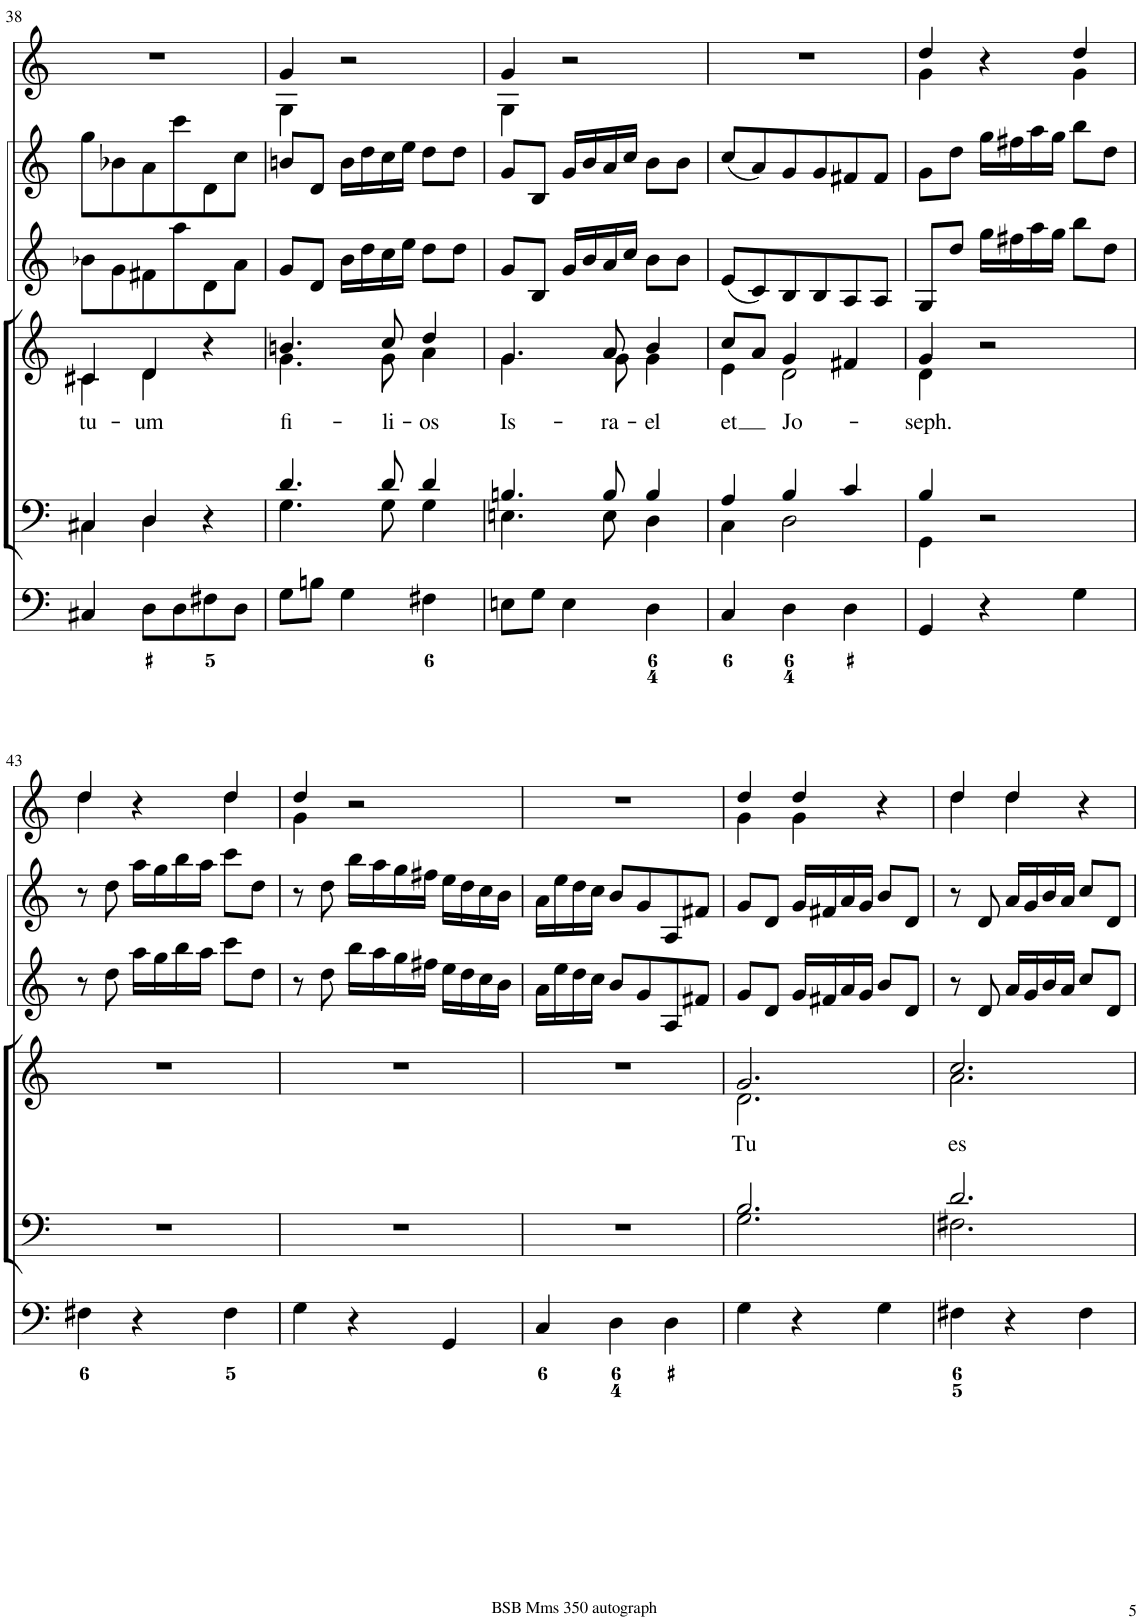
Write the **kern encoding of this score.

**kern	**kern	**kern	**text	**kern	**kern	**kern
*part6	*part5	*part4	*part4	*part3	*part2	*part1
*staff6	*staff5	*staff4	*staff4	*staff3	*staff2	*staff1
*I"Organ	*I"Voice	*I"Voice	*	*I"Violino 2	*I"Violino 1	*I"Clarini in C
*	*	*	*	*I'Vln	*I'Vln	*
!!LO:PB:g=z
*clefF4	*clefF4	*clefG2	*	*clefG2	*clefG2	*clefG2
*k[]	*k[]	*k[]	*	*k[]	*k[]	*k[]
*M3/4	*M3/4	*M3/4	*	*M3/4	*M3/4	*M3/4
=38	=38	=38	=38	=38	=38	=38
*	*^	*	*	*	*	*
!	!	!	!	!LO:LY:b	!	!	!
*	*	*	*^	*	*	*	*
4C#X/	4C#X/	4C#\	4c#X/	4c#\	tu-	8b-X\L	8gg\L	2.r
.	.	.	.	.	.	8g\	8b-X\	.
!	!	!	!	!	!LO:LY:b	!	!	!
8D\L	4D/	4D\	4d/	4d\	-um	8f#X\	8a\	.
8D\	.	.	.	.	.	8aa\	8ccc\	.
8F#X\	4r	4ryy	4r	4ryy	.	8d\	8d\	.
8D\J	.	.	.	.	.	8a\J	8cc\J	.
=39	=39	=39	=39	=39	=39	=39	=39	=39
!	!	!	!	!	!LO:LY:b	!	!	!
*	*	*	*	*	*	*	*	*^
8G\L	4.d/	4.G\	4.bn/	4.g\	fi-	8g/L	8bn/L	4g/	4G\
8Bn\J	.	.	.	.	.	8d/J	8d/J	.	.
4G\	.	.	.	.	.	16b\LL	16b\LL	2r	2ryy
.	.	.	.	.	.	16dd\	16dd\	.	.
!	!	!	!	!	!LO:LY:b	!	!	!	!
.	8d/	8G\	8cc/	8g\	-li-	16cc\	16cc\	.	.
.	.	.	.	.	.	16ee\JJ	16ee\JJ	.	.
!	!	!	!	!	!LO:LY:b	!	!	!	!
4F#X\	4d/	4G\	4dd/	4a\	-os	8dd\L	8dd\L	.	.
.	.	.	.	.	.	8dd\J	8dd\J	.	.
=40	=40	=40	=40	=40	=40	=40	=40	=40	=40
!	!	!	!	!	!LO:LY:b	!	!	!	!
8En\L	4.Bn/	4.En\	4.g/	4.g\	Is-	8g/L	8g/L	4g/	4G\
8G\J	.	.	.	.	.	8B/J	8B/J	.	.
4E\	.	.	.	.	.	16g/LL	16g/LL	2r	2ryy
.	.	.	.	.	.	16b/	16b/	.	.
!	!	!	!	!	!LO:LY:b	!	!	!	!
.	8B/	8E\	8a/	8g\	-ra-	16a/	16a/	.	.
.	.	.	.	.	.	16cc/JJ	16cc/JJ	.	.
!	!	!	!	!	!LO:LY:b	!	!	!	!
4D\	4B/	4D\	4b/	4g\	-el	8b\L	8b\L	.	.
.	.	.	.	.	.	8b\J	8b\J	.	.
*	*	*	*	*	*	*	*	*v	*v
=41	=41	=41	=41	=41	=41	=41	=41	=41
!	!	!	!	!	!LO:LY:b	!	!	!
4C/	4A/	4C\	8cc/L	4e\	et	(8e/L	(8cc/L	2.r
.	.	.	8a/J	.	.	8c/)	8a/)	.
!	!	!	!	!	!LO:LY:b	!	!	!
4D\	4B/	2D\	4g/	2d\	Jo-	8B/	8g/	.
.	.	.	.	.	.	8B/	8g/	.
4D\	4c/	.	4f#X/	.	.	8A/	8f#X/	.
.	.	.	.	.	.	8A/J	8f#/J	.
=42	=42	=42	=42	=42	=42	=42	=42	=42
!	!	!	!	!	!LO:LY:b	!	!	!
*	*	*	*	*	*	*	*	*^
4GG/	4B/	4GG\	4g/	4d\	-seph.	8G/L	8g\L	4dd/	4g\
.	.	.	.	.	.	8dd/J	8dd\J	.	.
4r	2r	2ryy	2r	2ryy	.	16gg\LL	16gg\LL	4r	4ryy
.	.	.	.	.	.	16ff#X\	16ff#X\	.	.
.	.	.	.	.	.	16aa\	16aa\	.	.
.	.	.	.	.	.	16gg\JJ	16gg\JJ	.	.
4G\	.	.	.	.	.	8bb\L	8bb\L	4dd/	4g\
.	.	.	.	.	.	8dd\J	8dd\J	.	.
*	*v	*v	*	*	*	*	*	*	*
*	*	*v	*v	*	*	*	*	*
!!LO:LB:g=z	!!
=43	=43	=43	=43	=43	=43	=43	=43
4F#X\	2.r	2.r	.	8r	8r	4dd/	4dd\
.	.	.	.	8dd\	8dd\	.	.
4r	.	.	.	16aa\LL	16aa\LL	4r	4ryy
.	.	.	.	16gg\	16gg\	.	.
.	.	.	.	16bb\	16bb\	.	.
.	.	.	.	16aa\JJ	16aa\JJ	.	.
4F#\	.	.	.	8ccc\L	8ccc\L	4dd/	4dd\
.	.	.	.	8dd\J	8dd\J	.	.
=44	=44	=44	=44	=44	=44	=44	=44
4G\	2.r	2.r	.	8r	8r	4dd/	4g\
.	.	.	.	8dd\	8dd\	.	.
4r	.	.	.	16bb\LL	16bb\LL	2r	2ryy
.	.	.	.	16aa\	16aa\	.	.
.	.	.	.	16gg\	16gg\	.	.
.	.	.	.	16ff#X\JJ	16ff#X\JJ	.	.
4GG/	.	.	.	16ee\LL	16ee\LL	.	.
.	.	.	.	16dd\	16dd\	.	.
.	.	.	.	16cc\	16cc\	.	.
.	.	.	.	16b\JJ	16b\JJ	.	.
*	*	*	*	*	*	*v	*v
=45	=45	=45	=45	=45	=45	=45
4C/	2.r	2.r	.	16a\LL	16a\LL	2.r
.	.	.	.	16ee\	16ee\	.
.	.	.	.	16dd\	16dd\	.
.	.	.	.	16cc\JJ	16cc\JJ	.
4D\	.	.	.	8b/L	8b/L	.
.	.	.	.	8g/	8g/	.
4D\	.	.	.	8A/	8A/	.
.	.	.	.	8f#X/J	8f#X/J	.
=46	=46	=46	=46	=46	=46	=46
*	*^	*	*	*	*	*
!	!	!	!	!LO:LY:b	!	!	!
*	*	*	*^	*	*	*	*^
4G\	2.B/	2.G\	2.g/	2.d\	Tu	8g/L	8g/L	4dd/	4g\
.	.	.	.	.	.	8d/J	8d/J	.	.
4r	.	.	.	.	.	16g/LL	16g/LL	4dd/	4g\
.	.	.	.	.	.	16f#X/	16f#X/	.	.
.	.	.	.	.	.	16a/	16a/	.	.
.	.	.	.	.	.	16g/JJ	16g/JJ	.	.
4G\	.	.	.	.	.	8b/L	8b/L	4r	4ryy
.	.	.	.	.	.	8d/J	8d/J	.	.
=47	=47	=47	=47	=47	=47	=47	=47	=47	=47
!	!	!	!	!	!LO:LY:b	!	!	!	!
4F#X\	2.d/	2.F#X\	2.cc/	2.a\	es	8r	8r	4dd/	4dd\
.	.	.	.	.	.	8d/	8d/	.	.
4r	.	.	.	.	.	16a/LL	16a/LL	4dd/	4dd\
.	.	.	.	.	.	16g/	16g/	.	.
.	.	.	.	.	.	16b/	16b/	.	.
.	.	.	.	.	.	16a/JJ	16a/JJ	.	.
4F#\	.	.	.	.	.	8cc/L	8cc/L	4r	4ryy
.	.	.	.	.	.	8d/J	8d/J	.	.
*	*v	*v	*	*	*	*	*	*v	*v
*	*	*v	*v	*	*	*	*
=	=	=	=	=	=	=
*-	*-	*-	*-	*-	*-	*-
